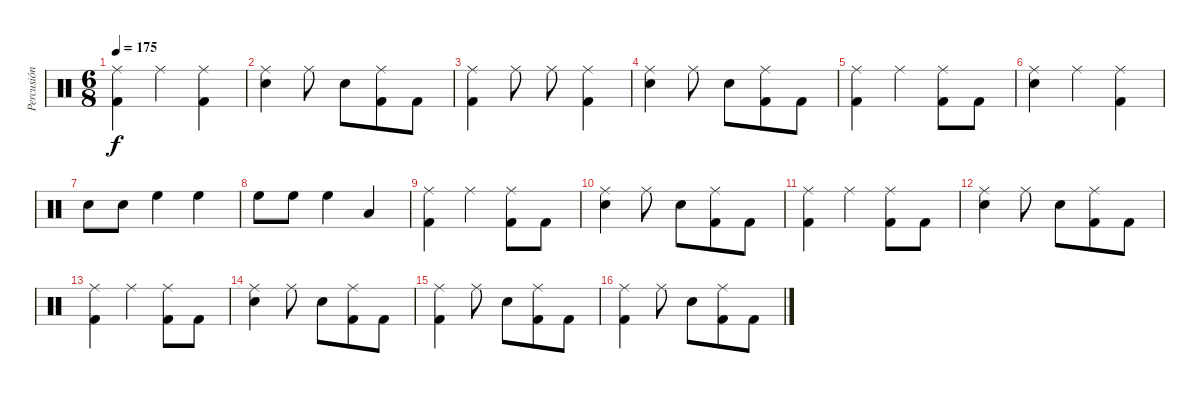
\track ("Percusión" "Percusión") {instrument percussion}
\staff {score}
\articulation defaults
\ts (6 8)
\tempo 175
\clef neutral
\ks c
("Ride (middle)" "Kick (hit) 2").4{dy f} "Ride (middle)".4 ("Ride (middle)" "Kick (hit) 2").4 |
("Ride (middle)" "Snare (hit) 2").4 "Ride (middle)".8 "Snare (hit) 2".8 ("Ride (middle)" "Kick (hit) 2").8 "Kick (hit) 2".8 |
("Ride (middle)" "Kick (hit) 2").4 "Ride (middle)".8 "Ride (middle)".8 ("Ride (middle)" "Kick (hit) 2").4 |
("Ride (middle)" "Snare (hit) 2").4 "Ride (middle)".8 "Snare (hit) 2".8 ("Ride (middle)" "Kick (hit) 2").8 "Kick (hit) 2".8 |
("Ride (middle)" "Kick (hit) 2").4 "Ride (middle)".4 ("Ride (middle)" "Kick (hit) 2").8 "Kick (hit) 2".8 |
("Ride (middle)" "Snare (hit) 2").4 "Ride (middle)".4 ("Ride (middle)" "Kick (hit) 2").4 |
"Snare (hit) 2".8 "Snare (hit) 2".8 "High Floor Tom (hit)".4 "High Floor Tom (hit)".4 |
"High Floor Tom (hit)".8 "High Floor Tom (hit)".8 "High Floor Tom (hit)".4 "Low Tom (hit)".4 |
("Ride (middle)" "Kick (hit) 2").4 "Ride (middle)".4 ("Ride (middle)" "Kick (hit) 2").8 "Kick (hit) 2".8 |
("Ride (middle)" "Snare (hit) 2").4 "Ride (middle)".8 "Snare (hit) 2".8 ("Ride (middle)" "Kick (hit) 2").8 "Kick (hit) 2".8 |
("Ride (middle)" "Kick (hit) 2").4 "Ride (middle)".4 ("Ride (middle)" "Kick (hit) 2").8 "Kick (hit) 2".8 |
("Ride (middle)" "Snare (hit) 2").4 "Ride (middle)".8 "Snare (hit) 2".8 ("Ride (middle)" "Kick (hit) 2").8 "Kick (hit) 2".8 |
("Ride (middle)" "Kick (hit) 2").4 "Ride (middle)".4 ("Ride (middle)" "Kick (hit) 2").8 "Kick (hit) 2".8 |
("Ride (middle)" "Snare (hit) 2").4 "Ride (middle)".8 "Snare (hit) 2".8 ("Ride (middle)" "Kick (hit) 2").8 "Kick (hit) 2".8 |
("Ride (middle)" "Kick (hit) 2").4 "Ride (middle)".8 "Snare (hit) 2".8 ("Ride (middle)" "Kick (hit) 2").8 "Kick (hit) 2".8 |
("Ride (middle)" "Kick (hit) 2").4 "Ride (middle)".8 "Snare (hit) 2".8 ("Ride (middle)" "Kick (hit) 2").8 "Kick (hit) 2".8
